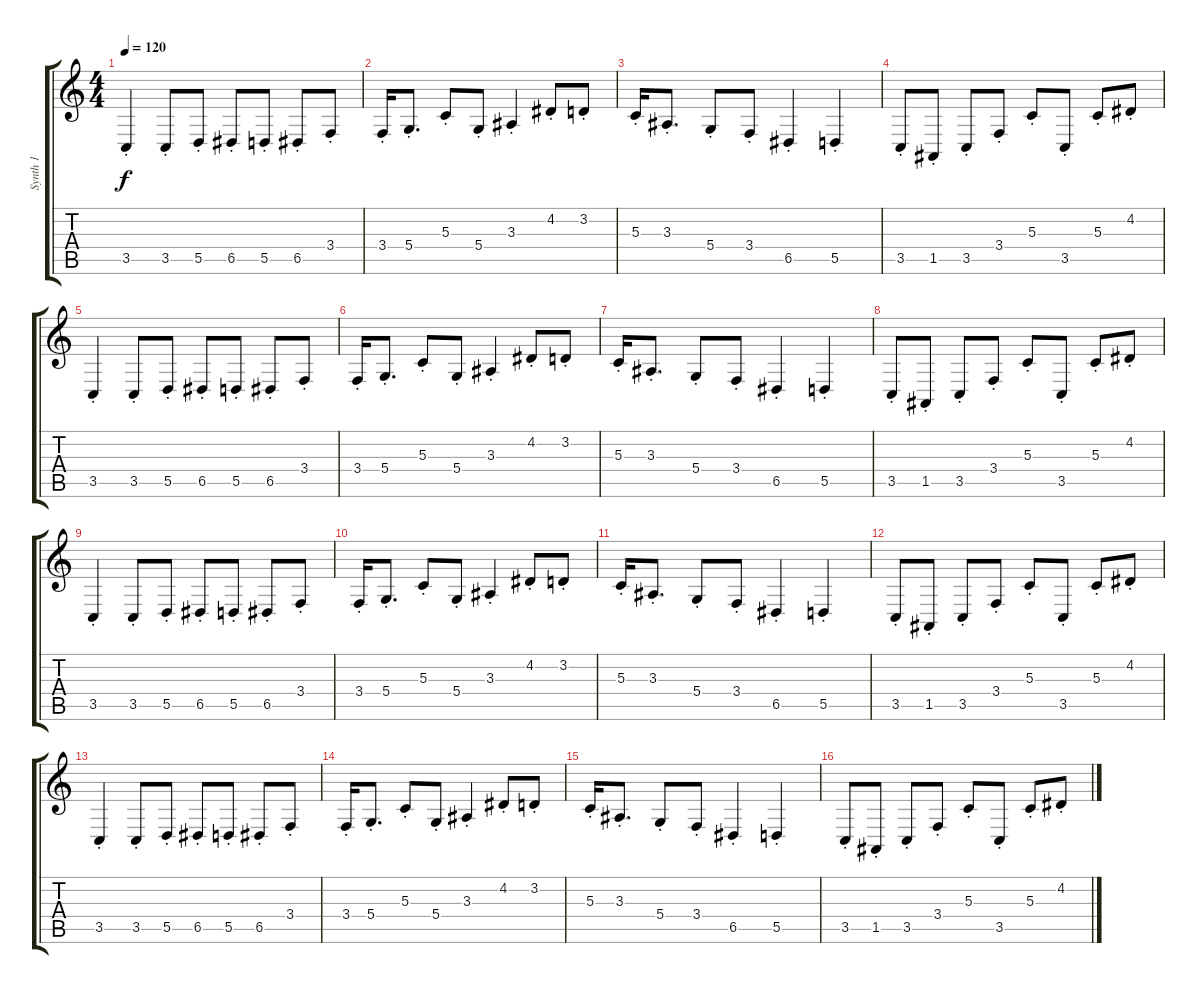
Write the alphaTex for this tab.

\track ("Synth 1" "Synth 1") {instrument synthbrass1}
\staff {score tabs}
\tuning (E4 B3 G3 D3 A2 E2) {hide}
\ts (4 4)
\tempo 120
\clef g2
\ks c
3.5{st}.4{dy f} 3.5{st}.8 5.5{st}.8 6.5{st}.8 5.5{st}.8 6.5{st}.8 3.4{st}.8 |
3.4{st}.16 5.4{st}.8{d} 5.3{st}.8 5.4{st}.8 3.3{st}.4 4.2{st}.8 3.2{st}.8 |
5.3{st}.16 3.3{st}.8{d} 5.4{st}.8 3.4{st}.8 6.5{st}.4 5.5{st}.4 |
3.5{st}.8 1.5{st}.8 3.5{st}.8 3.4{st}.8 5.3{st}.8 3.5{st}.8 5.3{st}.8 4.2{st}.8 |
3.5{st}.4 3.5{st}.8 5.5{st}.8 6.5{st}.8 5.5{st}.8 6.5{st}.8 3.4{st}.8 |
3.4{st}.16 5.4{st}.8{d} 5.3{st}.8 5.4{st}.8 3.3{st}.4 4.2{st}.8 3.2{st}.8 |
5.3{st}.16 3.3{st}.8{d} 5.4{st}.8 3.4{st}.8 6.5{st}.4 5.5{st}.4 |
3.5{st}.8 1.5{st}.8 3.5{st}.8 3.4{st}.8 5.3{st}.8 3.5{st}.8 5.3{st}.8 4.2{st}.8 |
3.5{st}.4 3.5{st}.8 5.5{st}.8 6.5{st}.8 5.5{st}.8 6.5{st}.8 3.4{st}.8 |
3.4{st}.16 5.4{st}.8{d} 5.3{st}.8 5.4{st}.8 3.3{st}.4 4.2{st}.8 3.2{st}.8 |
5.3{st}.16 3.3{st}.8{d} 5.4{st}.8 3.4{st}.8 6.5{st}.4 5.5{st}.4 |
3.5{st}.8 1.5{st}.8 3.5{st}.8 3.4{st}.8 5.3{st}.8 3.5{st}.8 5.3{st}.8 4.2{st}.8 |
3.5{st}.4 3.5{st}.8 5.5{st}.8 6.5{st}.8 5.5{st}.8 6.5{st}.8 3.4{st}.8 |
3.4{st}.16 5.4{st}.8{d} 5.3{st}.8 5.4{st}.8 3.3{st}.4 4.2{st}.8 3.2{st}.8 |
5.3{st}.16 3.3{st}.8{d} 5.4{st}.8 3.4{st}.8 6.5{st}.4 5.5{st}.4 |
3.5{st}.8 1.5{st}.8 3.5{st}.8 3.4{st}.8 5.3{st}.8 3.5{st}.8 5.3{st}.8 4.2{st}.8
